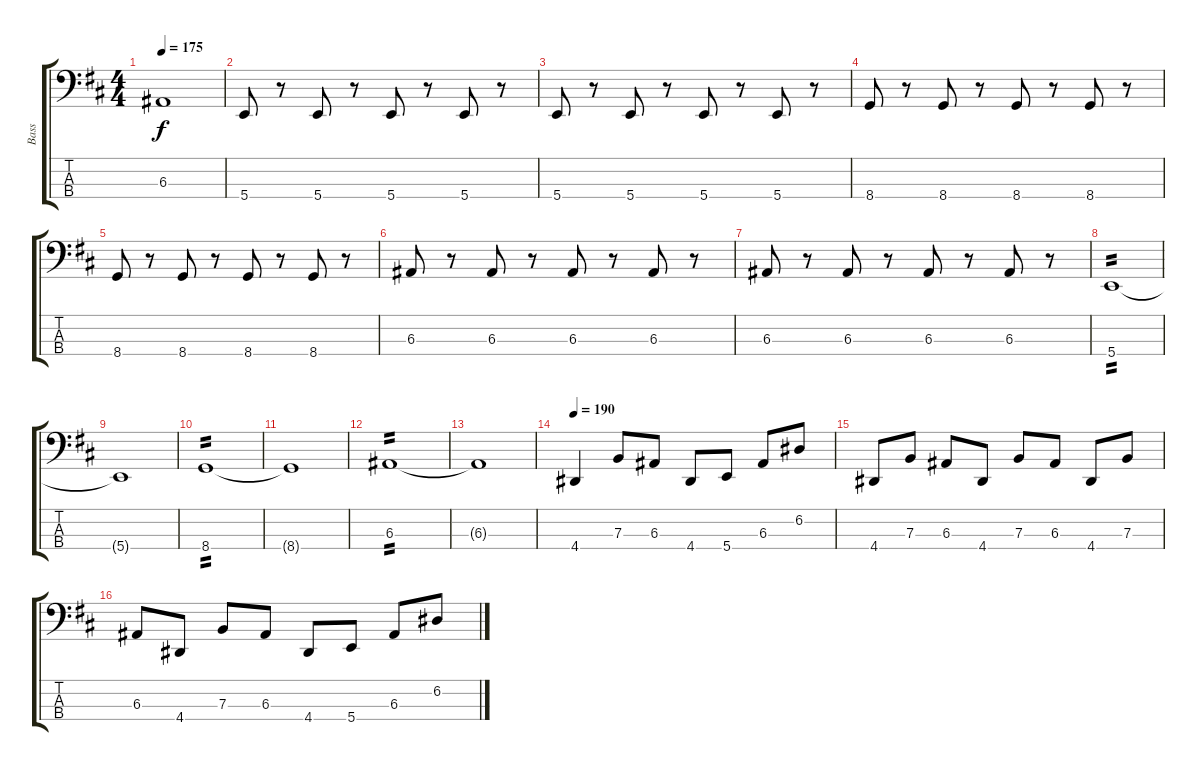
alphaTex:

\track ("Bass" "Bass") {instrument electricbasspick}
\staff {score tabs}
\tuning (D2 A1 E1 B0) {hide}
\ts (4 4)
\tempo 175
\clef f4
\ks bminor
6.3{t}.1{dy f} |
5.4.8 r.8 5.4.8 r.8 5.4.8 r.8 5.4.8 r.8 |
5.4.8 r.8 5.4.8 r.8 5.4.8 r.8 5.4.8 r.8 |
8.4.8 r.8 8.4.8 r.8 8.4.8 r.8 8.4.8 r.8 |
8.4.8 r.8 8.4.8 r.8 8.4.8 r.8 8.4.8 r.8 |
6.3.8 r.8 6.3.8 r.8 6.3.8 r.8 6.3.8 r.8 |
6.3.8 r.8 6.3.8 r.8 6.3.8 r.8 6.3.8 r.8 |
5.4.1{tp 2} |
5.4{t}.1 |
8.4.1{tp 2} |
8.4{t}.1 |
6.3.1{tp 2} |
6.3{t}.1 |
\tempo 190
4.4.4 7.3.8 6.3.8 4.4.8 5.4.8 6.3.8 6.2.8 |
4.4.8 7.3.8 6.3.8 4.4.8 7.3.8 6.3.8 4.4.8 7.3.8 |
6.3.8 4.4.8 7.3.8 6.3.8 4.4.8 5.4.8 6.3.8 6.2.8
